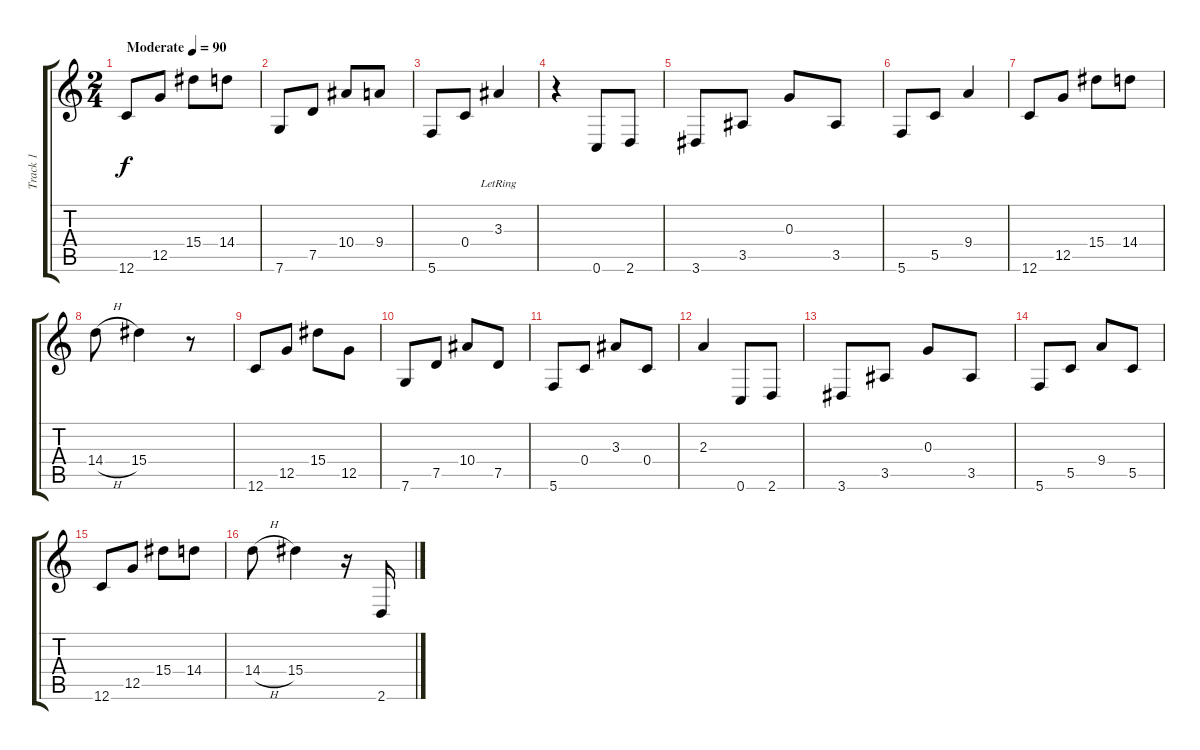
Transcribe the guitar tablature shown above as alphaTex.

\track ("Track 1" "Track 1") {instrument electricguitarjazz}
\staff {score tabs}
\tuning (E4 B3 G3 C3 G2 C2) {hide}
\ts (2 4)
\tempo (90 "Moderate")
\clef g2
\ks c
12.6.8{dy f instrument electricguitarjazz} 12.5.8 15.4.8 14.4.8 |
7.6.8 7.5.8 10.4.8 9.4.8 |
5.6.8 0.4.8 3.3{lr}.4 |
r.4 0.6.8 2.6.8 |
3.6.8 3.5.8 0.3.8 3.5.8 |
5.6.8 5.5.8 9.4.4 |
12.6.8 12.5.8 15.4.8 14.4.8 |
14.4{h}.8 15.4.4 r.8 |
12.6.8 12.5.8 15.4.8 12.5.8 |
7.6.8 7.5.8 10.4.8 7.5.8 |
5.6.8 0.4.8 3.3.8 0.4.8 |
2.3.4 0.6.8 2.6.8 |
3.6.8 3.5.8 0.3.8 3.5.8 |
5.6.8 5.5.8 9.4.8 5.5.8 |
12.6.8 12.5.8 15.4.8 14.4.8 |
14.4{h}.8 15.4.4 r.16 2.6.16
